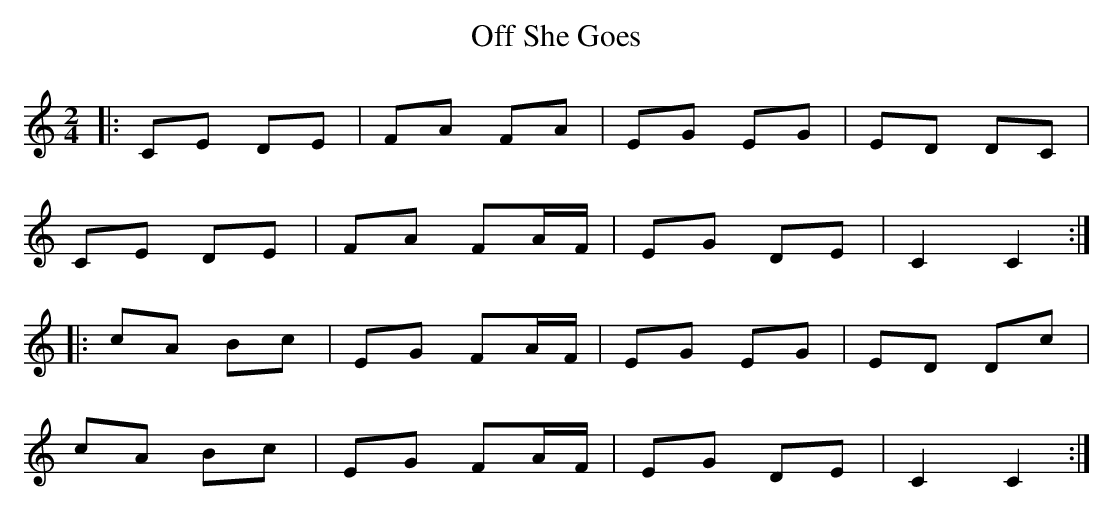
X:1
T: Off She Goes
M: 2/4
L: 1/8
K: Cmaj
|:CE DE|FA FA|EG EG|ED DC|
CE DE|FA FA/F/|EG DE|C2 C2:|
|:cA Bc|EG FA/F/|EG EG|ED Dc|
cA Bc|EG FA/F/|EG DE|C2 C2:|
